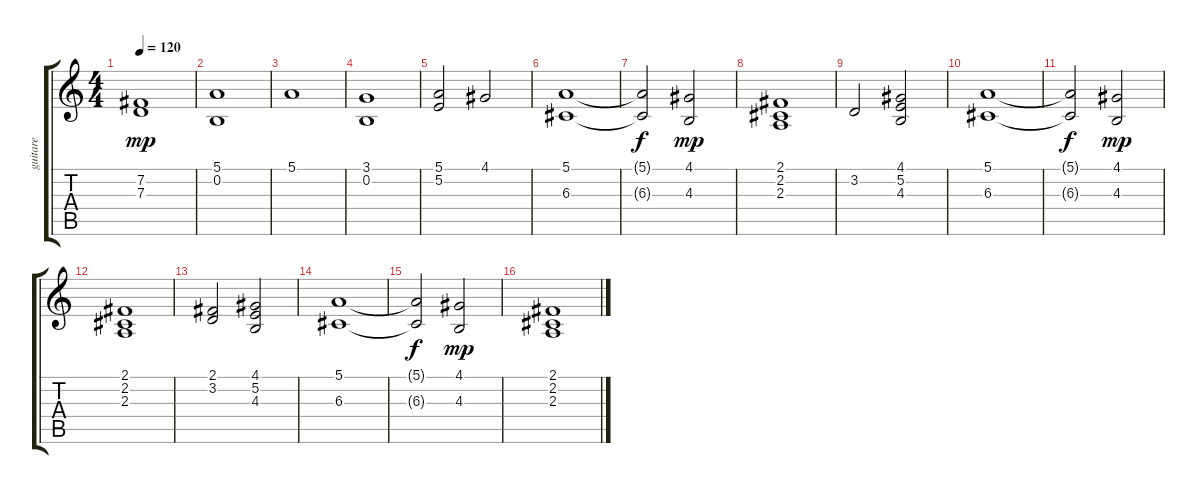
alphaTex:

\track ("guitare" "guitare") {instrument stringensemble1}
\staff {score tabs}
\tuning (E4 B3 G3 D3 A2 E2) {hide}
\ts (4 4)
\tempo 120
\clef g2
\ks c
(7.2 7.3).1{dy mp} |
(5.1 0.2).1 |
5.1.1 |
(3.1 0.2).1 |
(5.1 5.2).2 4.1.2 |
(5.1 6.3).1 |
(5.1{t} 6.3{t}).2{dy f} (4.1 4.3).2{dy mp} |
(2.1 2.2 2.3).1 |
3.2.2 (4.1 5.2 4.3).2 |
(5.1 6.3).1 |
(5.1{t} 6.3{t}).2{dy f} (4.1 4.3).2{dy mp} |
(2.1 2.2 2.3).1 |
(2.1 3.2).2 (4.1 5.2 4.3).2 |
(5.1 6.3).1 |
(5.1{t} 6.3{t}).2{dy f} (4.1 4.3).2{dy mp} |
(2.1 2.2 2.3).1
